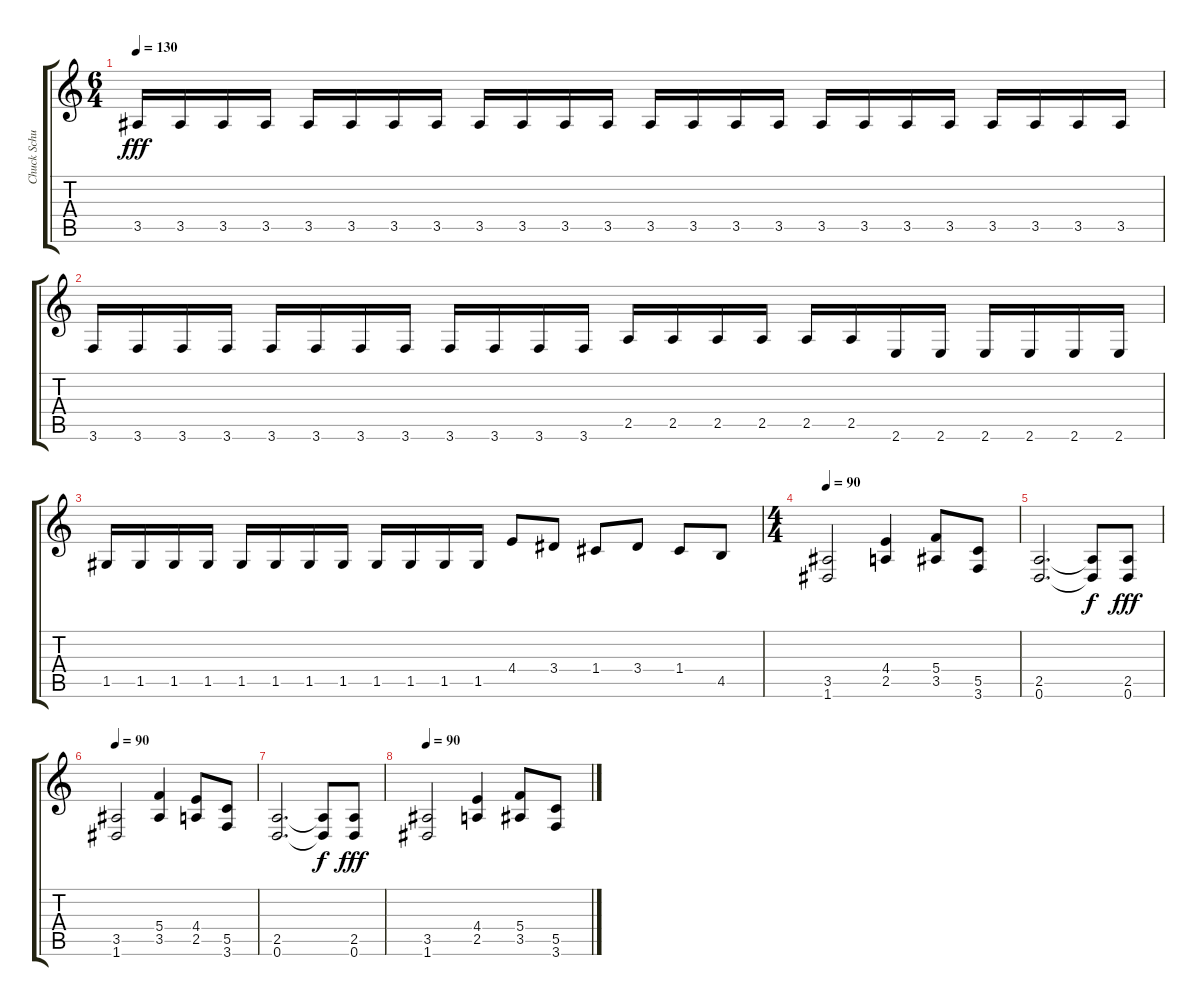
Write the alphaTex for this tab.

\track ("Chuck Schuldiner" "Chuck Schu") {instrument distortionguitar}
\staff {score tabs}
\tuning (D4 A3 F3 C3 G2 D2) {hide}
\ts (6 4)
\tempo 130
\clef g2
\ks c
3.5.16{dy fff} 3.5.16 3.5.16 3.5.16 3.5.16 3.5.16 3.5.16 3.5.16 3.5.16 3.5.16 3.5.16 3.5.16 3.5.16 3.5.16 3.5.16 3.5.16 3.5.16 3.5.16 3.5.16 3.5.16 3.5.16 3.5.16 3.5.16 3.5.16 |
3.6.16 3.6.16 3.6.16 3.6.16 3.6.16 3.6.16 3.6.16 3.6.16 3.6.16 3.6.16 3.6.16 3.6.16 2.5.16 2.5.16 2.5.16 2.5.16 2.5.16 2.5.16 2.6.16 2.6.16 2.6.16 2.6.16 2.6.16 2.6.16 |
1.5.16 1.5.16 1.5.16 1.5.16 1.5.16 1.5.16 1.5.16 1.5.16 1.5.16 1.5.16 1.5.16 1.5.16 4.4.8 3.4.8 1.4.8 3.4.8 1.4.8 4.5.8 |
\ts (4 4)
\tempo 90
(3.5 1.6).2 (4.4 2.5).4 (5.4 3.5).8 (5.5 3.6).8 |
(2.5 0.6).2{d} (2.5{t} 0.6{t}).8{dy f} (2.5 0.6).8{dy fff} |
\tempo 90
(3.5 1.6).2 (5.4 3.5).4 (4.4 2.5).8 (5.5 3.6).8 |
(2.5 0.6).2{d} (2.5{t} 0.6{t}).8{dy f} (2.5 0.6).8{dy fff} |
\tempo 90
(3.5 1.6).2 (4.4 2.5).4 (5.4 3.5).8 (5.5 3.6).8
